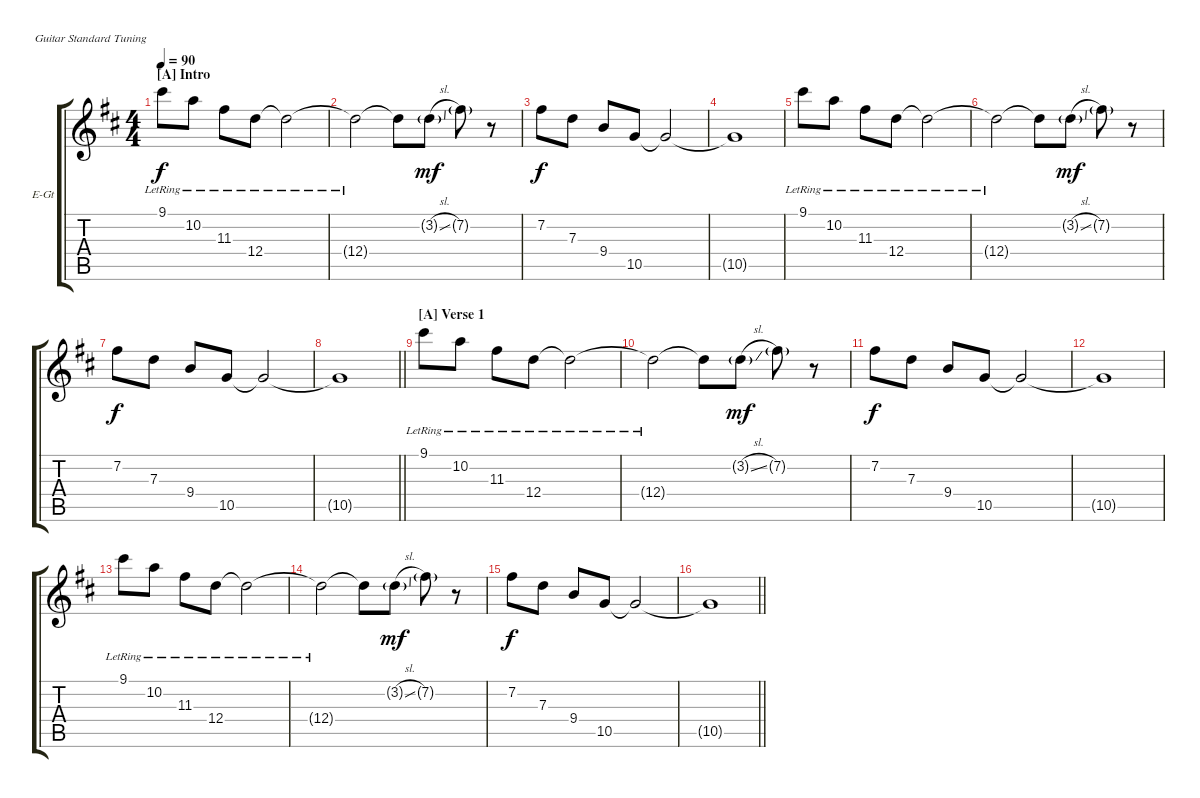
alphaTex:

\defaultSystemsLayout 4
\bracketExtendMode groupsimilarinstruments
\firstSystemTrackNameOrientation horizontal
\otherSystemsTrackNameOrientation horizontal
\track ("Lead Guitar" "E-Gt") {instrument electricguitarclean}
\staff {score tabs}
\tuning (E4 B3 G3 D3 A2 E2)
\ts (4 4)
\section ("A" "Intro")
\tempo 90
\clef g2
\scale
0.383142
\ks d
9.1{lr}.8{dy f instrument electricguitarclean} 10.2{lr}.8 11.3{lr}.8 12.4{lr}.8 12.4{lr t}.2 |
\scale
0.258621 12.4{lr t}.2 12.4{t}.8 3.2{sl g}.8{dy mf} 7.2{g}.8 r.8 |
\scale
0.241379 7.2.8{dy f} 7.3.8 9.4.8 10.5.8 10.5{t}.2 |
\scale
0.116858 10.5{t}.1 |
\scale
0.28125 9.1{lr}.8 10.2{lr}.8 11.3{lr}.8 12.4{lr}.8 12.4{lr t}.2 |
\scale
0.301339 12.4{lr t}.2 12.4{t}.8 3.2{sl g}.8{dy mf} 7.2{g}.8 r.8 |
\scale
0.28125 7.2.8{dy f} 7.3.8 9.4.8 10.5.8 10.5{t}.2 |
\scale
0.136161
\barLineRight lightlight
10.5{t}.1 |
\section ("A" "Verse 1")
\scale
0.28125 9.1{lr}.8 10.2{lr}.8 11.3{lr}.8 12.4{lr}.8 12.4{lr t}.2 |
\scale
0.301339 12.4{lr t}.2 12.4{t}.8 3.2{sl g}.8{dy mf} 7.2{g}.8 r.8 |
\scale
0.28125 7.2.8{dy f} 7.3.8 9.4.8 10.5.8 10.5{t}.2 |
\scale
0.136161 10.5{t}.1 |
\scale
0.28125 9.1{lr}.8 10.2{lr}.8 11.3{lr}.8 12.4{lr}.8 12.4{lr t}.2 |
\scale
0.301339 12.4{lr t}.2 12.4{t}.8 3.2{sl g}.8{dy mf} 7.2{g}.8 r.8 |
\scale
0.28125 7.2.8{dy f} 7.3.8 9.4.8 10.5.8 10.5{t}.2 |
\scale
0.136161
\barLineRight lightlight
10.5{t}.1
